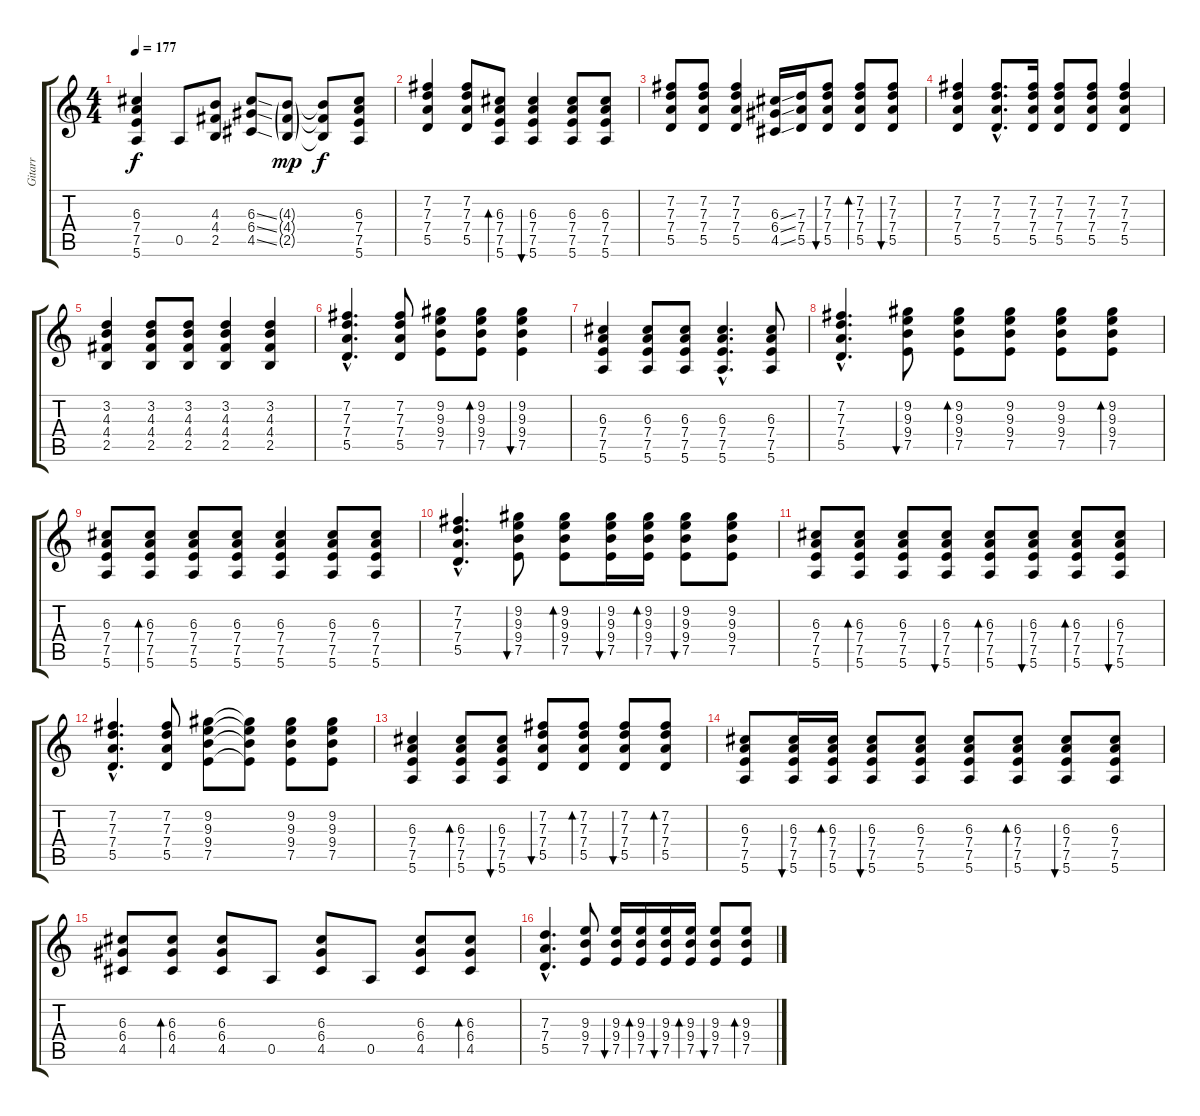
\track ("Gitarr" "Gitarr") {instrument distortionguitar}
\staff {score tabs}
\tuning (E4 B3 G3 D3 A2 E2) {hide}
\ts (4 4)
\tempo 177
\clef g2
\ks c
(6.3 7.4 7.5 5.6).4{dy f} 0.5.8 (4.3 4.4 2.5).8 (6.3{ss} 6.4{ss} 4.5{ss}).8 (4.3{g} 4.4{g} 2.5{g}).8{dy mp} (4.3{t} 4.4{t} 2.5{t}).8{dy f} (6.3 7.4 7.5 5.6).8 |
(7.2 7.3 7.4 5.5).4 (7.2 7.3 7.4 5.5).8 (6.3 7.4 7.5 5.6).8{bd 60} (6.3 7.4 7.5 5.6).4{bu 240} (6.3 7.4 7.5 5.6).8 (6.3 7.4 7.5 5.6).8 |
(7.2 7.3 7.4 5.5).8 (7.2 7.3 7.4 5.5).8 (7.2 7.3 7.4 5.5).4 (6.3{ss} 6.4{ss} 4.5{ss}).16 (7.3 7.4 5.5).16 (7.2 7.3 7.4 5.5).8{bu 240} (7.2 7.3 7.4 5.5).8{bd 60} (7.2 7.3 7.4 5.5).8{bu 240} |
(7.2 7.3 7.4 5.5).4 (7.2{hac} 7.3{hac} 7.4{hac} 5.5{hac}).8{d} (7.2 7.3 7.4 5.5).16 (7.2 7.3 7.4 5.5).8 (7.2 7.3 7.4 5.5).8 (7.2 7.3 7.4 5.5).4 |
(3.2 4.3 4.4 2.5).4 (3.2 4.3 4.4 2.5).8 (3.2 4.3 4.4 2.5).8 (3.2 4.3 4.4 2.5).4 (3.2 4.3 4.4 2.5).4 |
(7.2{hac} 7.3{hac} 7.4{hac} 5.5{hac}).4{d} (7.2 7.3 7.4 5.5).8 (9.2 9.3 9.4 7.5).8 (9.2 9.3 9.4 7.5).8{bd 240} (9.2 9.3 9.4 7.5).4{bu 240} |
(6.3 7.4 7.5 5.6).4 (6.3 7.4 7.5 5.6).8 (6.3 7.4 7.5 5.6).8 (6.3{hac} 7.4{hac} 7.5{hac} 5.6{hac}).4{d} (6.3 7.4 7.5 5.6).8 |
(7.2{hac} 7.3{hac} 7.4{hac} 5.5{hac}).4{d} (9.2 9.3 9.4 7.5).8{bu 240} (9.2 9.3 9.4 7.5).8{bd 240} (9.2 9.3 9.4 7.5).8 (9.2 9.3 9.4 7.5).8 (9.2 9.3 9.4 7.5).8{bd 60} |
(6.3 7.4 7.5 5.6).8 (6.3 7.4 7.5 5.6).8{bd 240} (6.3 7.4 7.5 5.6).8 (6.3 7.4 7.5 5.6).8 (6.3 7.4 7.5 5.6).4 (6.3 7.4 7.5 5.6).8 (6.3 7.4 7.5 5.6).8 |
(7.2{hac} 7.3{hac} 7.4{hac} 5.5{hac}).4{d} (9.2 9.3 9.4 7.5).8{bu 240} (9.2 9.3 9.4 7.5).8{bd 60} (9.2 9.3 9.4 7.5).16{bu 120} (9.2 9.3 9.4 7.5).16{bd 120} (9.2 9.3 9.4 7.5).8{bu 240} (9.2 9.3 9.4 7.5).8 |
(6.3 7.4 7.5 5.6).8 (6.3 7.4 7.5 5.6).8{bd 60} (6.3 7.4 7.5 5.6).8 (6.3 7.4 7.5 5.6).8{bu 240} (6.3 7.4 7.5 5.6).8{bd 60} (6.3 7.4 7.5 5.6).8{bu 240} (6.3 7.4 7.5 5.6).8{bd 60} (6.3 7.4 7.5 5.6).8{bu 240} |
(7.2{hac} 7.3{hac} 7.4{hac} 5.5{hac}).4{d} (7.2 7.3 7.4 5.5).8 (9.2 9.3 9.4 7.5).8 (9.2{t} 9.3{t} 9.4{t} 7.5{t}).8 (9.2 9.3 9.4 7.5).8 (9.2 9.3 9.4 7.5).8 |
(6.3 7.4 7.5 5.6).4 (6.3 7.4 7.5 5.6).8{bd 60} (6.3 7.4 7.5 5.6).8{bu 240} (7.2 7.3 7.4 5.5).8{bu 240} (7.2 7.3 7.4 5.5).8{bd 240} (7.2 7.3 7.4 5.5).8{bu 240} (7.2 7.3 7.4 5.5).8{bd 60} |
(6.3 7.4 7.5 5.6).8 (6.3 7.4 7.5 5.6).16{bu 120} (6.3 7.4 7.5 5.6).16{bd 120} (6.3 7.4 7.5 5.6).8{bu 240} (6.3 7.4 7.5 5.6).8 (6.3 7.4 7.5 5.6).8 (6.3 7.4 7.5 5.6).8{bd 60} (6.3 7.4 7.5 5.6).8{bu 240} (6.3 7.4 7.5 5.6).8 |
(6.3 6.4 4.5).8 (6.3 6.4 4.5).8{bd 240} (6.3 6.4 4.5).8 0.5.8 (6.3 6.4 4.5).8 0.5.8 (6.3 6.4 4.5).8 (6.3 6.4 4.5).8{bd 240} |
(7.3{hac} 7.4{hac} 5.5{hac}).4{d} (9.3 9.4 7.5).8 (9.3 9.4 7.5).16{bu 120} (9.3 9.4 7.5).16{bd 120} (9.3 9.4 7.5).16{bu 120} (9.3 9.4 7.5).16{bd 120} (9.3 9.4 7.5).8{bu 240} (9.3 9.4 7.5).8{bd 240}
